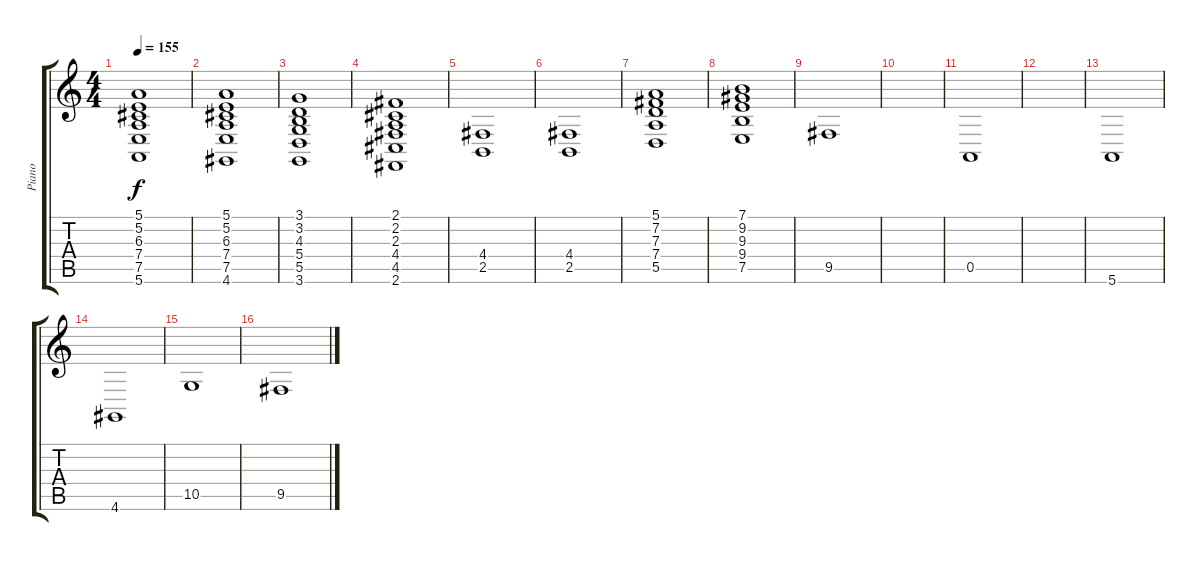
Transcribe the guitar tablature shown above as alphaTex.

\track ("Piano" "Piano") {instrument electricgrandpiano}
\staff {score tabs}
\tuning (E4 B3 G3 D3 A2 E2) {hide}
\ts (4 4)
\tempo 155
\clef g2
\ks c
(5.1 5.2 6.3 7.4 7.5 5.6).1{dy f} |
(5.1 5.2 6.3 7.4 7.5 4.6).1 |
(3.1 3.2 4.3 5.4 5.5 3.6).1 |
(2.1 2.2 2.3 4.4 4.5 2.6).1 |
(4.4 2.5).1 |
(4.4 2.5).1 |
(5.1 7.2 7.3 7.4 5.5).1 |
(7.1 9.2 9.3 9.4 7.5).1 |
9.5.1 |
|
0.5.1 |
|
5.6.1 |
4.6.1 |
10.5.1 |
9.5.1
